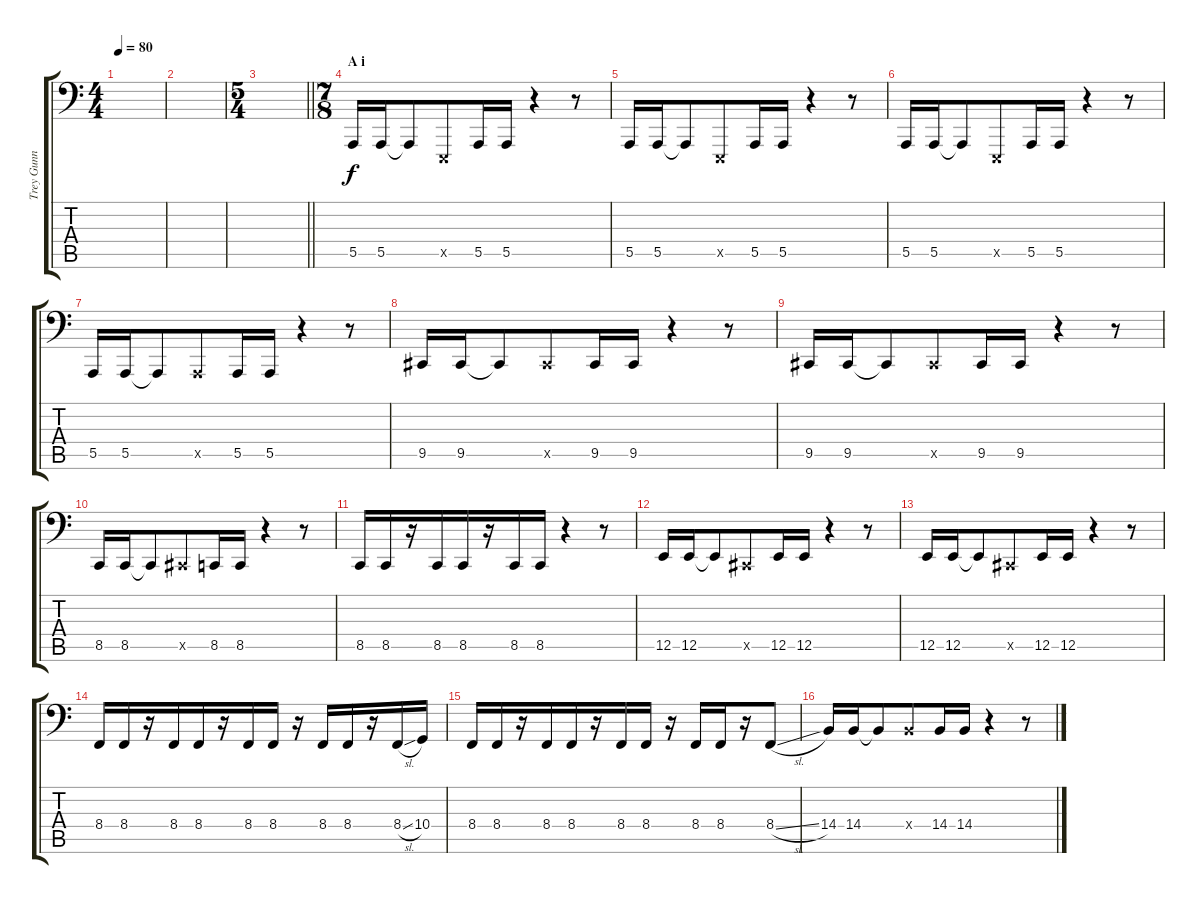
\track ("Trey Gunn (Warr Guitar)" "Trey Gunn ") {instrument lead8bassandlead}
\staff {score tabs}
\tuning (C3 G2 D2 A1 E1 B0) {hide}
\ts (4 4)
\tempo 80
\clef f4
\ks c
|
|
\ts (5 4)
\barLineRight lightlight
|
\ts (7 8)
\section ("" "A i")
5.5.16 5.5.16 5.5{t}.8 0.5{x}.8 5.5.16 5.5.16 r.4 r.8 |
5.5.16 5.5.16 5.5{t}.8 0.5{x}.8 5.5.16 5.5.16 r.4 r.8 |
5.5.16 5.5.16 5.5{t}.8 0.5{x}.8 5.5.16 5.5.16 r.4 r.8 |
5.5.16 5.5.16 5.5{t}.8 5.5{x}.8 5.5.16 5.5.16 r.4 r.8 |
9.5.16 9.5.16 9.5{t}.8 9.5{x}.8 9.5.16 9.5.16 r.4 r.8 |
9.5.16 9.5.16 9.5{t}.8 9.5{x}.8 9.5.16 9.5.16 r.4 r.8 |
8.5.16 8.5.16 8.5{t}.8 9.5{x}.8 8.5.16 8.5.16 r.4 r.8 |
8.5.16 8.5.16 r.16 8.5.16 8.5.16 r.16 8.5.16 8.5.16 r.4 r.8 |
12.5.16 12.5.16 12.5{t}.8 9.5{x}.8 12.5.16 12.5.16 r.4 r.8 |
12.5.16 12.5.16 12.5{t}.8 9.5{x}.8 12.5.16 12.5.16 r.4 r.8 |
8.4.16 8.4.16 r.16 8.4.16 8.4.16 r.16 8.4.16 8.4.16 r.16 8.4.16 8.4.16 r.16 8.4{sl}.16 10.4.16 |
8.4.16 8.4.16 r.16 8.4.16 8.4.16 r.16 8.4.16 8.4.16 r.16 8.4.16 8.4.16 r.16 8.4{sl}.8 |
14.4.16 14.4.16 14.4{t}.8 14.4{x}.8 14.4.16 14.4.16 r.4 r.8
